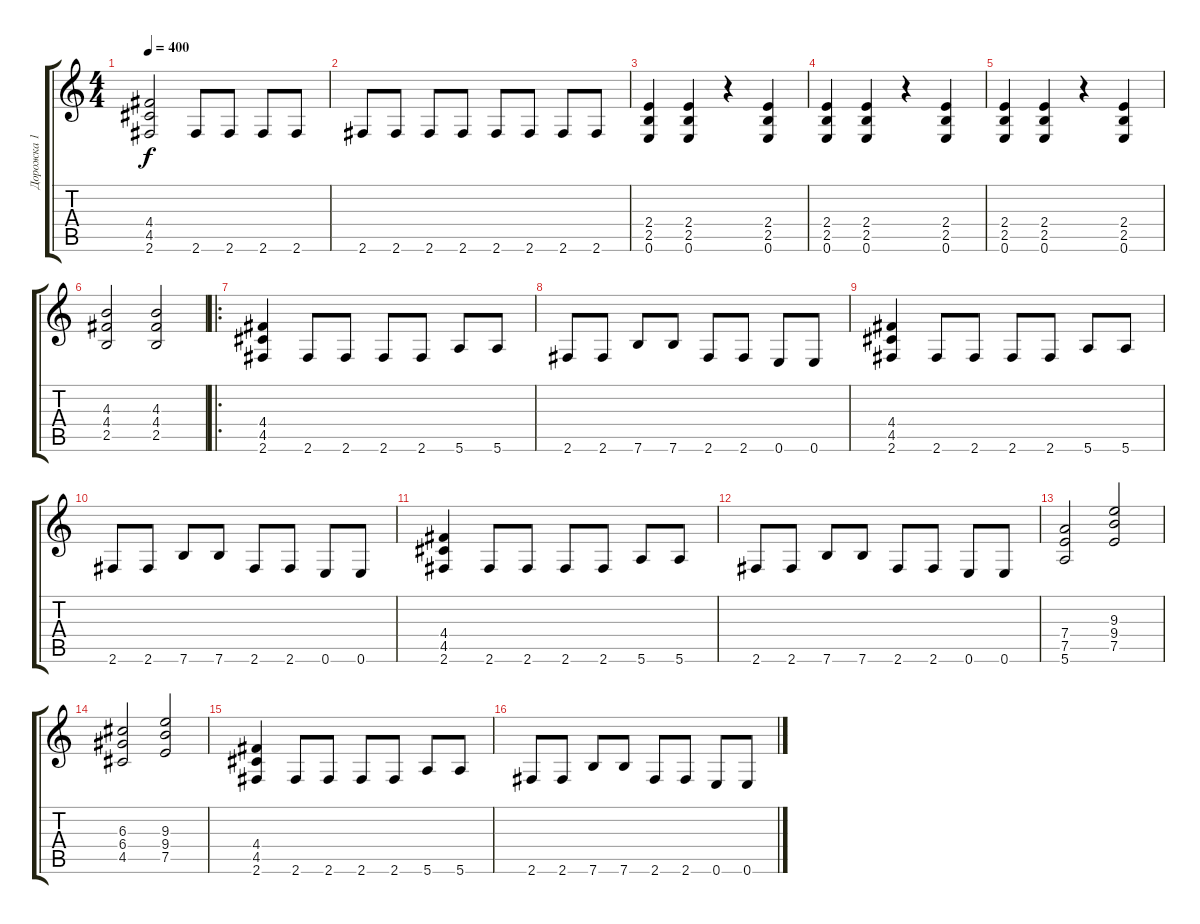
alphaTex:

\track ("Дорожка 1" "Дорожка 1") {instrument overdrivenguitar}
\staff {score tabs}
\tuning (E4 B3 G3 D3 A2 E2) {hide}
\ts (4 4)
\tempo 400
\clef g2
\ks c
(4.4 4.5 2.6).2{dy f} 2.6.8 2.6.8 2.6.8 2.6.8 |
2.6.8 2.6.8 2.6.8 2.6.8 2.6.8 2.6.8 2.6.8 2.6.8 |
(2.4 2.5 0.6).4 (2.4 2.5 0.6).4 r.4 (2.4 2.5 0.6).4 |
(2.4 2.5 0.6).4 (2.4 2.5 0.6).4 r.4 (2.4 2.5 0.6).4 |
(2.4 2.5 0.6).4 (2.4 2.5 0.6).4 r.4 (2.4 2.5 0.6).4 |
(4.3 4.4 2.5).2 (4.3 4.4 2.5).2 |
\ro
(4.4 4.5 2.6).4 2.6.8 2.6.8 2.6.8 2.6.8 5.6.8 5.6.8 |
2.6.8 2.6.8 7.6.8 7.6.8 2.6.8 2.6.8 0.6.8 0.6.8 |
(4.4 4.5 2.6).4 2.6.8 2.6.8 2.6.8 2.6.8 5.6.8 5.6.8 |
2.6.8 2.6.8 7.6.8 7.6.8 2.6.8 2.6.8 0.6.8 0.6.8 |
(4.4 4.5 2.6).4 2.6.8 2.6.8 2.6.8 2.6.8 5.6.8 5.6.8 |
2.6.8 2.6.8 7.6.8 7.6.8 2.6.8 2.6.8 0.6.8 0.6.8 |
(7.4 7.5 5.6).2 (9.3 9.4 7.5).2 |
(6.3 6.4 4.5).2 (9.3 9.4 7.5).2 |
(4.4 4.5 2.6).4 2.6.8 2.6.8 2.6.8 2.6.8 5.6.8 5.6.8 |
2.6.8 2.6.8 7.6.8 7.6.8 2.6.8 2.6.8 0.6.8 0.6.8
